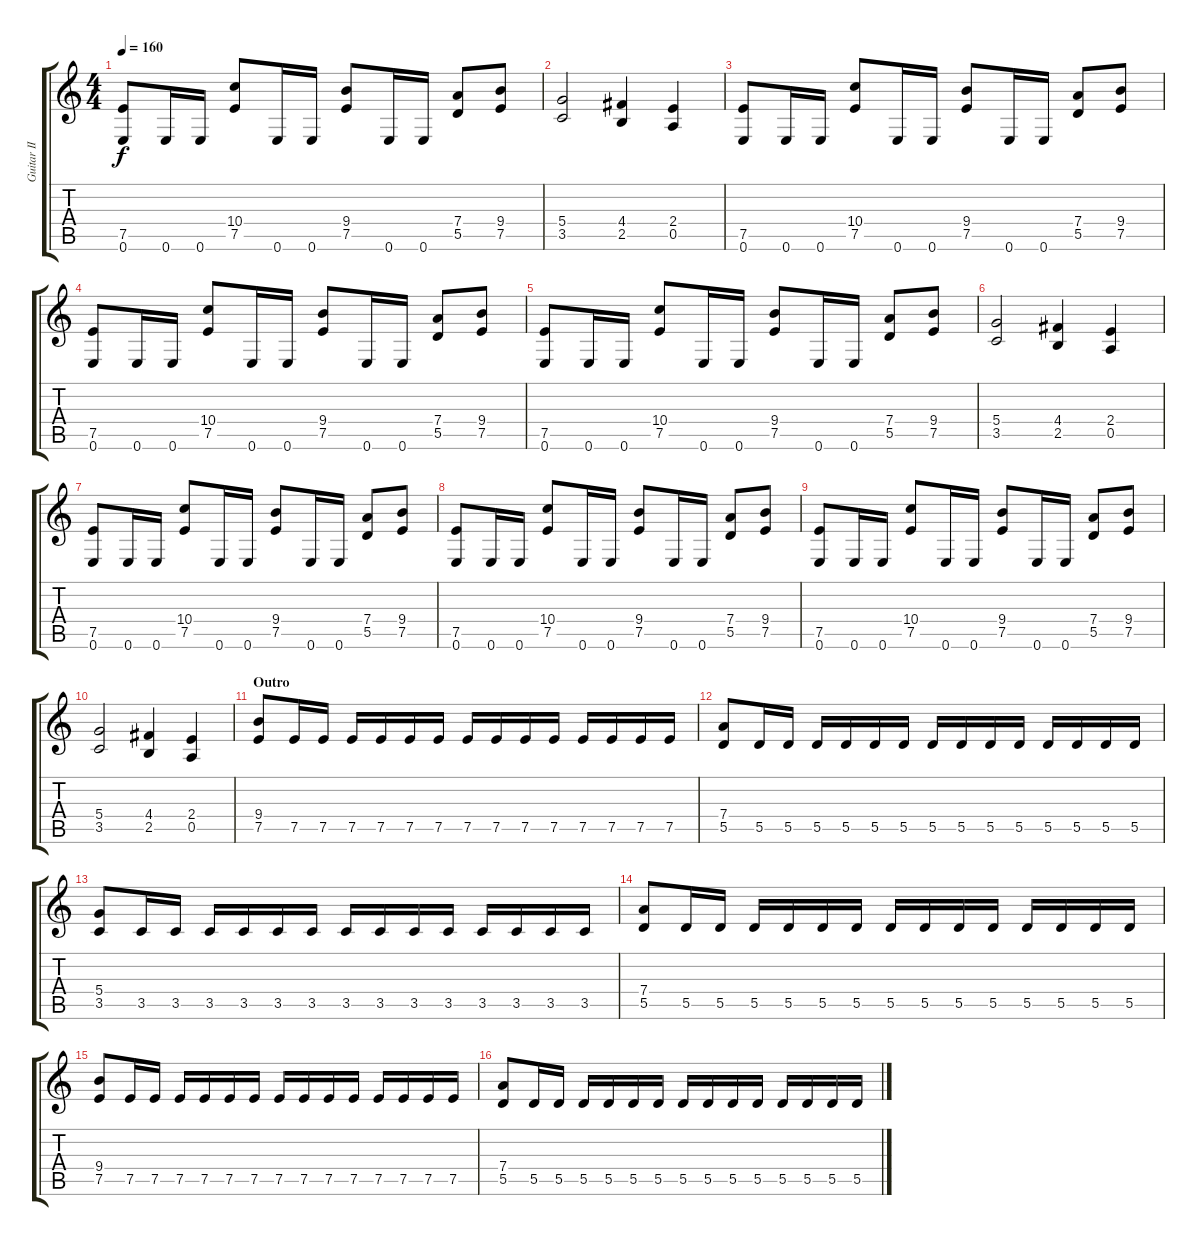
\track ("Guitar II" "Guitar II") {instrument distortionguitar}
\staff {score tabs}
\tuning (E4 B3 G3 D3 A2 E2) {hide}
\ts (4 4)
\tempo 160
\clef g2
\ks c
(7.5 0.6).8{dy f} 0.6.16 0.6.16 (10.4 7.5).8 0.6.16 0.6.16 (9.4 7.5).8 0.6.16 0.6.16 (7.4 5.5).8 (9.4 7.5).8 |
(5.4 3.5).2 (4.4 2.5).4 (2.4 0.5).4 |
(7.5 0.6).8 0.6.16 0.6.16 (10.4 7.5).8 0.6.16 0.6.16 (9.4 7.5).8 0.6.16 0.6.16 (7.4 5.5).8 (9.4 7.5).8 |
(7.5 0.6).8 0.6.16 0.6.16 (10.4 7.5).8 0.6.16 0.6.16 (9.4 7.5).8 0.6.16 0.6.16 (7.4 5.5).8 (9.4 7.5).8 |
(7.5 0.6).8 0.6.16 0.6.16 (10.4 7.5).8 0.6.16 0.6.16 (9.4 7.5).8 0.6.16 0.6.16 (7.4 5.5).8 (9.4 7.5).8 |
(5.4 3.5).2 (4.4 2.5).4 (2.4 0.5).4 |
(7.5 0.6).8 0.6.16 0.6.16 (10.4 7.5).8 0.6.16 0.6.16 (9.4 7.5).8 0.6.16 0.6.16 (7.4 5.5).8 (9.4 7.5).8 |
(7.5 0.6).8 0.6.16 0.6.16 (10.4 7.5).8 0.6.16 0.6.16 (9.4 7.5).8 0.6.16 0.6.16 (7.4 5.5).8 (9.4 7.5).8 |
(7.5 0.6).8 0.6.16 0.6.16 (10.4 7.5).8 0.6.16 0.6.16 (9.4 7.5).8 0.6.16 0.6.16 (7.4 5.5).8 (9.4 7.5).8 |
(5.4 3.5).2 (4.4 2.5).4 (2.4 0.5).4 |
\section ("" "Outro")
(9.4 7.5).8 7.5.16 7.5.16 7.5.16 7.5.16 7.5.16 7.5.16 7.5.16 7.5.16 7.5.16 7.5.16 7.5.16 7.5.16 7.5.16 7.5.16 |
(7.4 5.5).8 5.5.16 5.5.16 5.5.16 5.5.16 5.5.16 5.5.16 5.5.16 5.5.16 5.5.16 5.5.16 5.5.16 5.5.16 5.5.16 5.5.16 |
(5.4 3.5).8 3.5.16 3.5.16 3.5.16 3.5.16 3.5.16 3.5.16 3.5.16 3.5.16 3.5.16 3.5.16 3.5.16 3.5.16 3.5.16 3.5.16 |
(7.4 5.5).8 5.5.16 5.5.16 5.5.16 5.5.16 5.5.16 5.5.16 5.5.16 5.5.16 5.5.16 5.5.16 5.5.16 5.5.16 5.5.16 5.5.16 |
(9.4 7.5).8 7.5.16 7.5.16 7.5.16 7.5.16 7.5.16 7.5.16 7.5.16 7.5.16 7.5.16 7.5.16 7.5.16 7.5.16 7.5.16 7.5.16 |
(7.4 5.5).8 5.5.16 5.5.16 5.5.16 5.5.16 5.5.16 5.5.16 5.5.16 5.5.16 5.5.16 5.5.16 5.5.16 5.5.16 5.5.16 5.5.16
